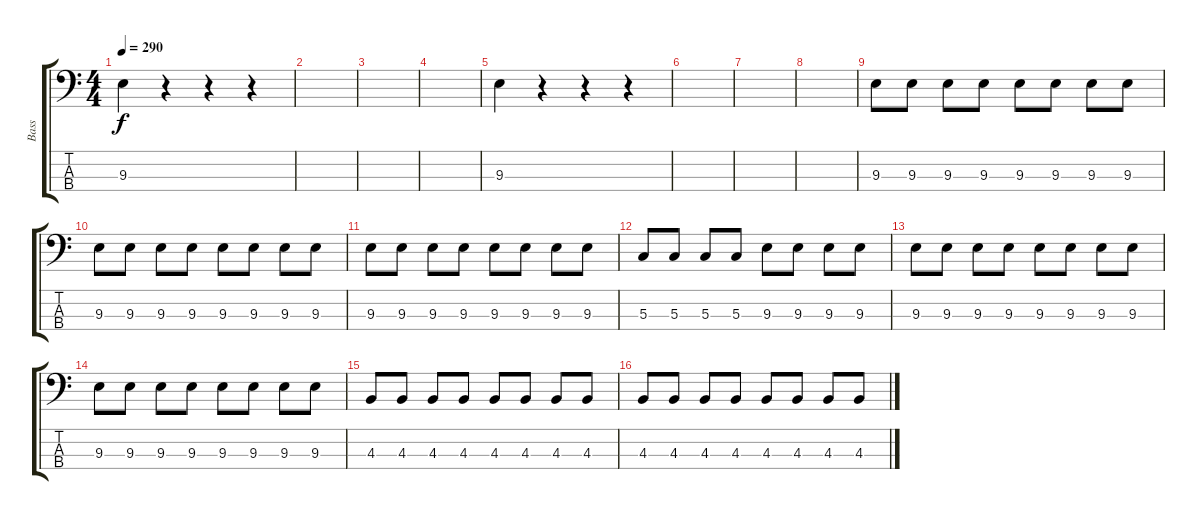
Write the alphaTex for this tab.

\track ("Bass" "Bass") {instrument electricbasspick}
\staff {score tabs}
\tuning (F2 C2 G1 D1) {hide}
\ts (4 4)
\tempo 290
\clef f4
\ks c
9.3.4{dy f} r.4 r.4 r.4 |
|
|
|
9.3.4 r.4 r.4 r.4 |
|
|
|
9.3.8 9.3.8 9.3.8 9.3.8 9.3.8 9.3.8 9.3.8 9.3.8 |
9.3.8 9.3.8 9.3.8 9.3.8 9.3.8 9.3.8 9.3.8 9.3.8 |
9.3.8 9.3.8 9.3.8 9.3.8 9.3.8 9.3.8 9.3.8 9.3.8 |
5.3.8 5.3.8 5.3.8 5.3.8 9.3.8 9.3.8 9.3.8 9.3.8 |
9.3.8 9.3.8 9.3.8 9.3.8 9.3.8 9.3.8 9.3.8 9.3.8 |
9.3.8 9.3.8 9.3.8 9.3.8 9.3.8 9.3.8 9.3.8 9.3.8 |
4.3.8 4.3.8 4.3.8 4.3.8 4.3.8 4.3.8 4.3.8 4.3.8 |
4.3.8 4.3.8 4.3.8 4.3.8 4.3.8 4.3.8 4.3.8 4.3.8
